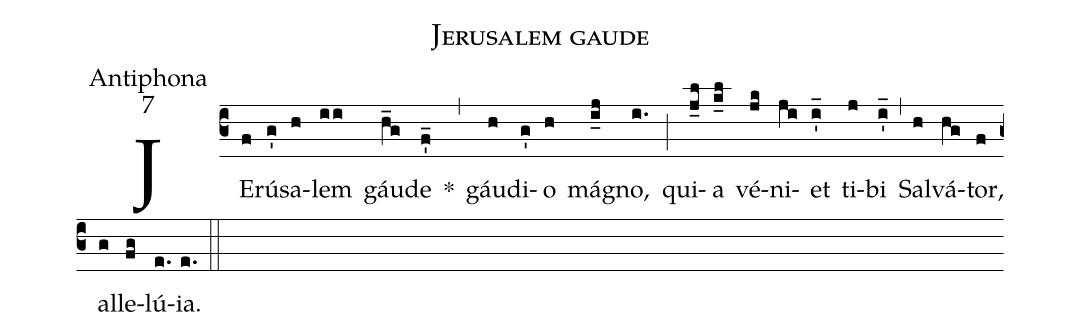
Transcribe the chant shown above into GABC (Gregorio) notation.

name:Jerusalem gaude;
office-part:Antiphona;
mode:7;
%%
(c3) JE(f)rú(g')sa(h)lem(ii) gáu(h_g)de(f'_) *(,) gáu(h)di(g')o(h) má(i_j)gno,(i.) (;) qui(j_l)a(k_l) vé(jk)ni(ji)et(i'_) ti(j)bi(i_') (,) Sal(h)vá(hg)tor,(f) al(g)le(fg)lú(e.){ia}.(e.) (::)
